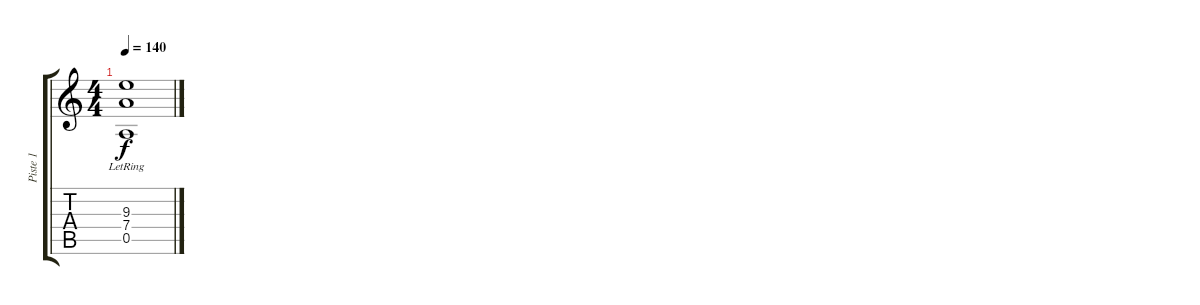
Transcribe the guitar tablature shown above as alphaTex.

\track ("Piste 1" "Piste 1") {instrument acousticguitarnylon}
\staff {score tabs}
\tuning (E4 B3 G3 D3 A2 E2) {hide}
\ts (4 4)
\tempo 140
\clef g2
\ks c
(9.3{lr} 7.4{lr} 0.5{lr}).1{dy f}
